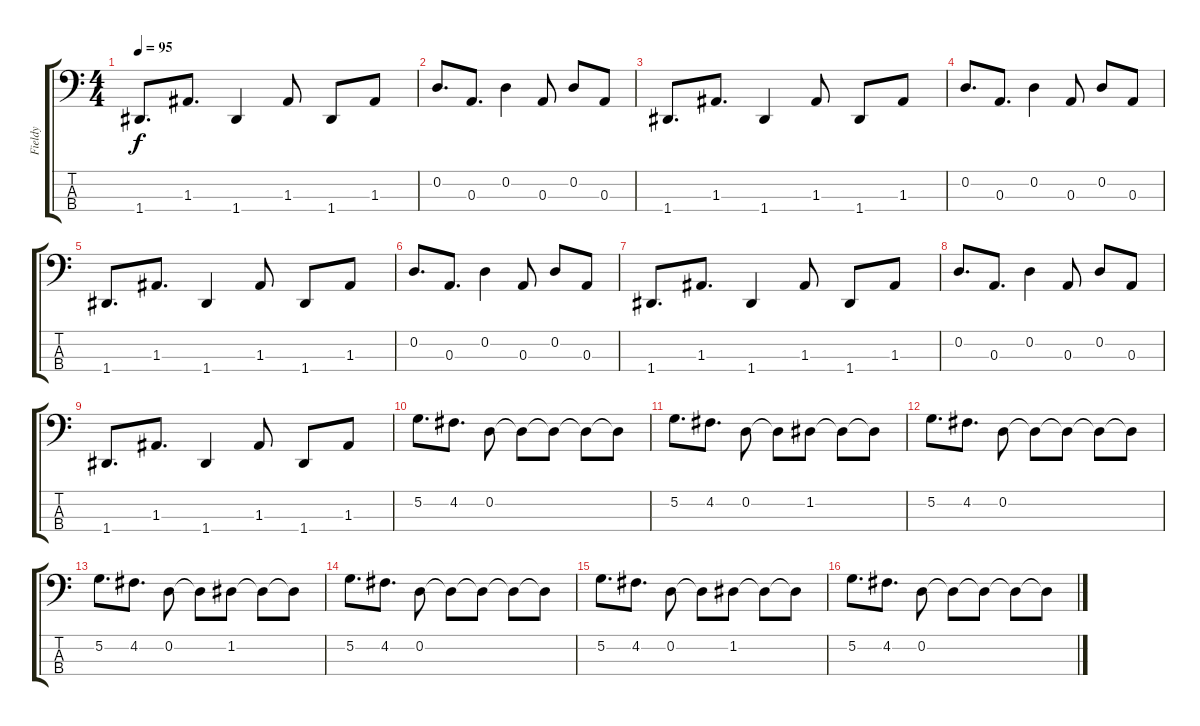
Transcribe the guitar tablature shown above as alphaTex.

\track ("Fieldy" "Fieldy") {instrument slapbass2}
\staff {score tabs}
\tuning (G2 D2 A1 D1) {hide}
\ts (4 4)
\tempo 95
\clef f4
\ks c
1.4.8{d dy f} 1.3.8{d} 1.4.4 1.3.8 1.4.8 1.3.8 |
0.2.8{d} 0.3.8{d} 0.2.4 0.3.8 0.2.8 0.3.8 |
1.4.8{d} 1.3.8{d} 1.4.4 1.3.8 1.4.8 1.3.8 |
0.2.8{d} 0.3.8{d} 0.2.4 0.3.8 0.2.8 0.3.8 |
1.4.8{d} 1.3.8{d} 1.4.4 1.3.8 1.4.8 1.3.8 |
0.2.8{d} 0.3.8{d} 0.2.4 0.3.8 0.2.8 0.3.8 |
1.4.8{d} 1.3.8{d} 1.4.4 1.3.8 1.4.8 1.3.8 |
0.2.8{d} 0.3.8{d} 0.2.4 0.3.8 0.2.8 0.3.8 |
1.4.8{d} 1.3.8{d} 1.4.4 1.3.8 1.4.8 1.3.8 |
5.2.8{d} 4.2.8{d} 0.2.8 0.2{t}.8 0.2{t}.8 0.2{t}.8 0.2{t}.8 |
5.2.8{d} 4.2.8{d} 0.2.8 0.2{t}.8 1.2.8 1.2{t}.8 1.2{t}.8 |
5.2.8{d} 4.2.8{d} 0.2.8 0.2{t}.8 0.2{t}.8 0.2{t}.8 0.2{t}.8 |
5.2.8{d} 4.2.8{d} 0.2.8 0.2{t}.8 1.2.8 1.2{t}.8 1.2{t}.8 |
5.2.8{d} 4.2.8{d} 0.2.8 0.2{t}.8 0.2{t}.8 0.2{t}.8 0.2{t}.8 |
5.2.8{d} 4.2.8{d} 0.2.8 0.2{t}.8 1.2.8 1.2{t}.8 1.2{t}.8 |
5.2.8{d} 4.2.8{d} 0.2.8 0.2{t}.8 0.2{t}.8 0.2{t}.8 0.2{t}.8
